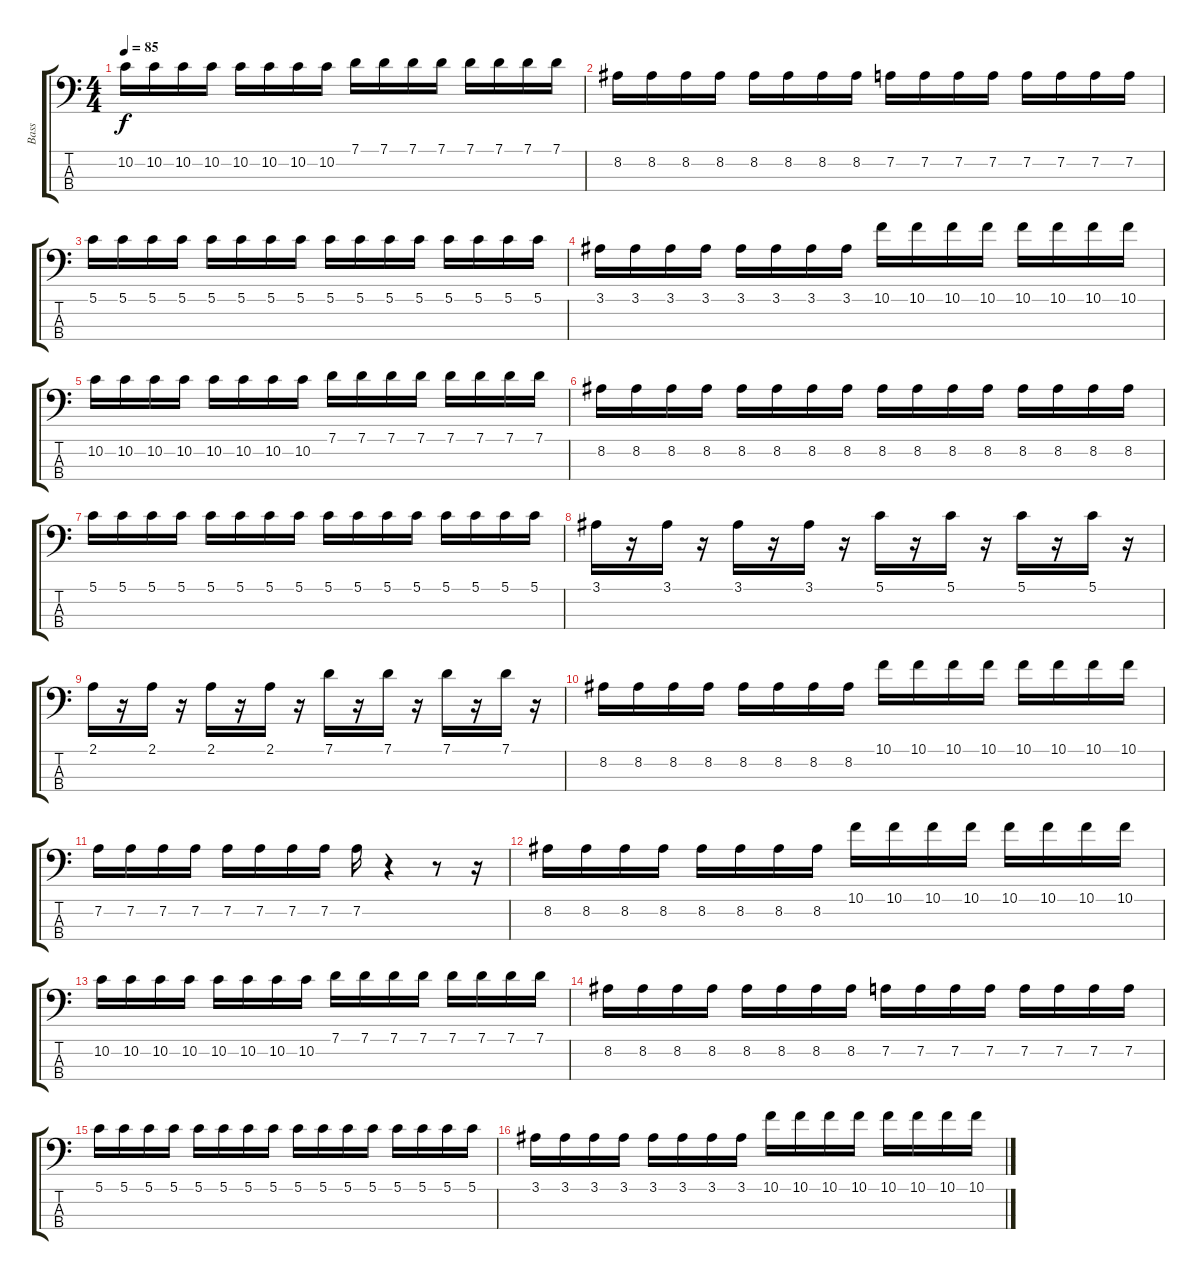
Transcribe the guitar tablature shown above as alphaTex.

\track ("Bass" "Bass") {instrument electricbasspick}
\staff {score tabs}
\tuning (G2 D2 A1 E1) {hide}
\ts (4 4)
\tempo 85
\clef f4
\ks c
10.2.16{dy f} 10.2.16 10.2.16 10.2.16 10.2.16 10.2.16 10.2.16 10.2.16 7.1.16 7.1.16 7.1.16 7.1.16 7.1.16 7.1.16 7.1.16 7.1.16 |
8.2.16 8.2.16 8.2.16 8.2.16 8.2.16 8.2.16 8.2.16 8.2.16 7.2.16 7.2.16 7.2.16 7.2.16 7.2.16 7.2.16 7.2.16 7.2.16 |
5.1.16 5.1.16 5.1.16 5.1.16 5.1.16 5.1.16 5.1.16 5.1.16 5.1.16 5.1.16 5.1.16 5.1.16 5.1.16 5.1.16 5.1.16 5.1.16 |
3.1.16 3.1.16 3.1.16 3.1.16 3.1.16 3.1.16 3.1.16 3.1.16 10.1.16 10.1.16 10.1.16 10.1.16 10.1.16 10.1.16 10.1.16 10.1.16 |
10.2.16 10.2.16 10.2.16 10.2.16 10.2.16 10.2.16 10.2.16 10.2.16 7.1.16 7.1.16 7.1.16 7.1.16 7.1.16 7.1.16 7.1.16 7.1.16 |
8.2.16 8.2.16 8.2.16 8.2.16 8.2.16 8.2.16 8.2.16 8.2.16 8.2.16 8.2.16 8.2.16 8.2.16 8.2.16 8.2.16 8.2.16 8.2.16 |
5.1.16 5.1.16 5.1.16 5.1.16 5.1.16 5.1.16 5.1.16 5.1.16 5.1.16 5.1.16 5.1.16 5.1.16 5.1.16 5.1.16 5.1.16 5.1.16 |
3.1.16 r.16 3.1.16 r.16 3.1.16 r.16 3.1.16 r.16 5.1.16 r.16 5.1.16 r.16 5.1.16 r.16 5.1.16 r.16 |
2.1.16 r.16 2.1.16 r.16 2.1.16 r.16 2.1.16 r.16 7.1.16 r.16 7.1.16 r.16 7.1.16 r.16 7.1.16 r.16 |
8.2.16 8.2.16 8.2.16 8.2.16 8.2.16 8.2.16 8.2.16 8.2.16 10.1.16 10.1.16 10.1.16 10.1.16 10.1.16 10.1.16 10.1.16 10.1.16 |
7.2.16 7.2.16 7.2.16 7.2.16 7.2.16 7.2.16 7.2.16 7.2.16 7.2.16 r.4 r.8 r.16 |
8.2.16 8.2.16 8.2.16 8.2.16 8.2.16 8.2.16 8.2.16 8.2.16 10.1.16 10.1.16 10.1.16 10.1.16 10.1.16 10.1.16 10.1.16 10.1.16 |
10.2.16 10.2.16 10.2.16 10.2.16 10.2.16 10.2.16 10.2.16 10.2.16 7.1.16 7.1.16 7.1.16 7.1.16 7.1.16 7.1.16 7.1.16 7.1.16 |
8.2.16 8.2.16 8.2.16 8.2.16 8.2.16 8.2.16 8.2.16 8.2.16 7.2.16 7.2.16 7.2.16 7.2.16 7.2.16 7.2.16 7.2.16 7.2.16 |
5.1.16 5.1.16 5.1.16 5.1.16 5.1.16 5.1.16 5.1.16 5.1.16 5.1.16 5.1.16 5.1.16 5.1.16 5.1.16 5.1.16 5.1.16 5.1.16 |
3.1.16 3.1.16 3.1.16 3.1.16 3.1.16 3.1.16 3.1.16 3.1.16 10.1.16 10.1.16 10.1.16 10.1.16 10.1.16 10.1.16 10.1.16 10.1.16
